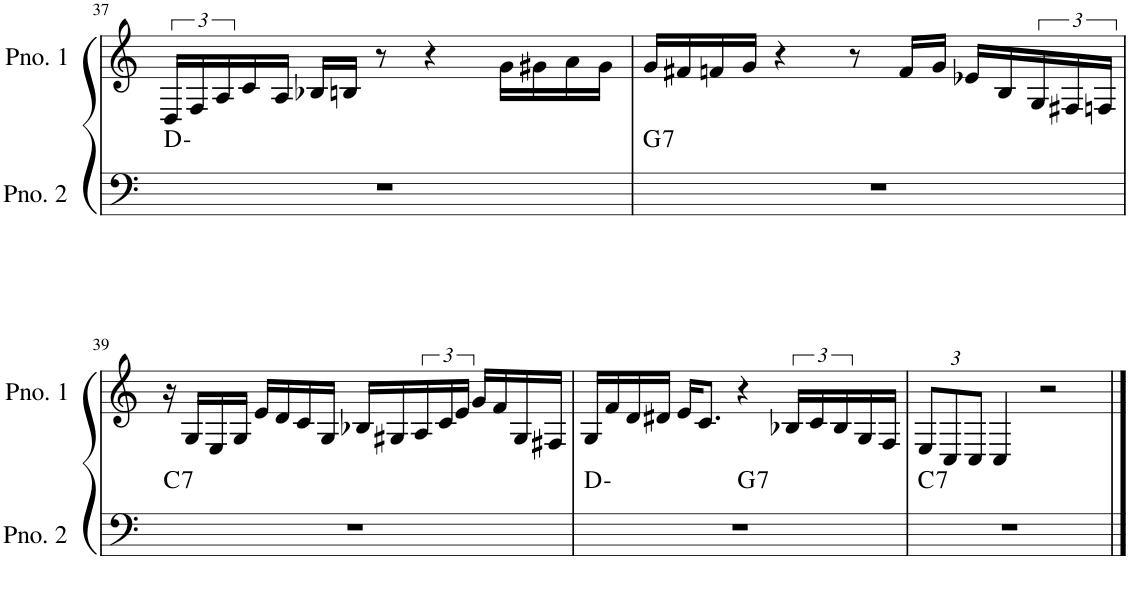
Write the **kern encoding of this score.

**kern	**harte	**kern
*part2	*part2	*part1
*staff2	*	*staff1
*I"ピアノ 2	*	*I"ピアノ 1
!!LO:PB:g=z
*clefF4	*	*clefG2
*k[]	*	*k[]
*M4/4	*	*M4/4
=37	=37	=37
1r	D:min	24D/LL
.	.	24F/
.	.	24A/
.	.	16c/
.	.	16A/JJ
.	.	16B-X/LL
.	.	16Bn/JJ
.	.	8r
.	.	4r
.	.	16g\LL
.	.	16g#X\
.	.	16a\
.	.	16g#\JJ
=38	=38	=38
!	!LO:H:kt=7	!
1r	G:7	16g/LL
.	.	16f#X/
.	.	16fn/
.	.	16g/JJ
.	.	4r
.	.	8r
.	.	16f/LL
.	.	16g/JJ
.	.	16e-X/LL
.	.	16B/
.	.	24G/
.	.	24F#X/
.	.	24Fn/JJ
!!LO:LB:g=z
=39	=39	=39
!	!LO:H:kt=7	!
1r	C:7	16r
.	.	16G/LL
.	.	16E/
.	.	16G/JJ
.	.	16e/LL
.	.	16d/
.	.	16c/
.	.	16G/JJ
.	.	16B-X/LL
.	.	16G#X/
.	.	24A/
.	.	24c/
.	.	24e/JJ
.	.	16g/LL
.	.	16f/
.	.	16G#/
.	.	16F#X/JJ
=40	=40	=40
*^	*	*
1r	2ryy	D:min	16G/LL
.	.	.	16f/
.	.	.	16d/
.	.	.	16d#X/JJ
.	.	.	16e/KL
.	.	.	8.c/J
!	!	!LO:H:kt=7	!
.	2ryy	G:7	4r
.	.	.	24B-X/LL
.	.	.	24c/
.	.	.	24B-/
.	.	.	16G/
.	.	.	16F/JJ
*v	*v	*	*
=41	=41	=41
*	*	*Xbrackettup
*^	*	*
!	!	!LO:H:kt=7	!
*v	*v	*	*
1r	C:7	12E/L
.	.	12C/
.	.	12C/J
.	.	4C/
.	.	2r
==	==	==
*-	*-	*-
